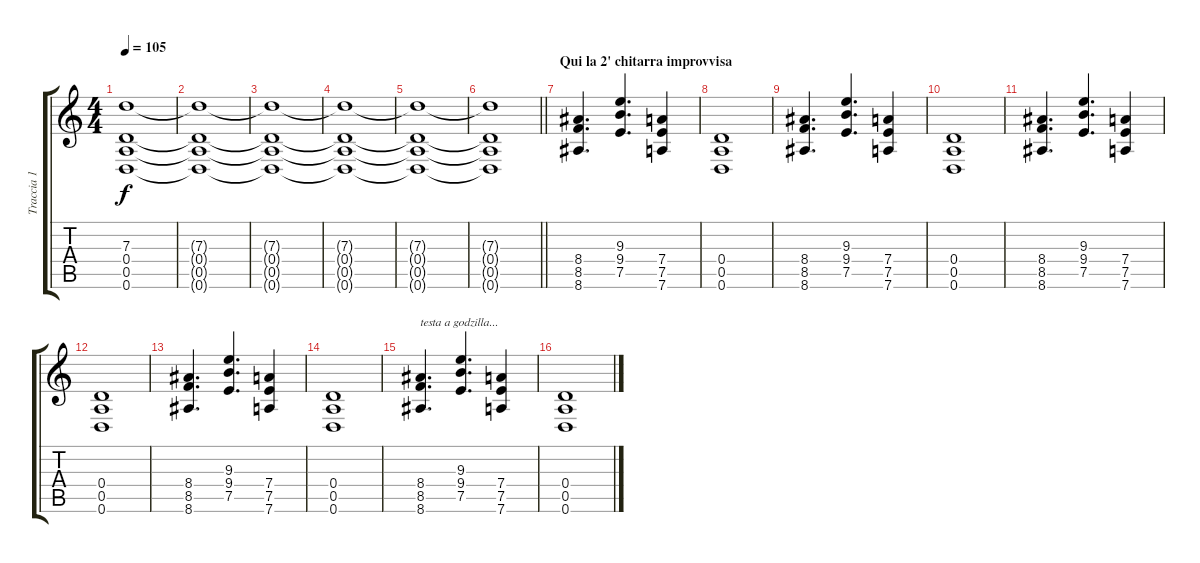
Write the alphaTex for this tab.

\track ("Traccia 1" "Traccia 1") {instrument electricguitarclean}
\staff {score tabs}
\tuning (E4 A3 G3 D3 A2 D2) {hide}
\ts (4 4)
\tempo 105
\clef g2
\ks c
(7.3{t} 0.4{t} 0.5{t} 0.6{t}).1{dy f} |
(7.3{t} 0.4{t} 0.5{t} 0.6{t}).1 |
(7.3{t} 0.4{t} 0.5{t} 0.6{t}).1 |
(7.3{t} 0.4{t} 0.5{t} 0.6{t}).1 |
(7.3{t} 0.4{t} 0.5{t} 0.6{t}).1 |
\barLineRight lightlight
(7.3{t} 0.4{t} 0.5{t} 0.6{t}).1 |
\section ("" "Qui la 2' chitarra improvvisa")
(8.4 8.5 8.6).4{d} (9.3 9.4 7.5).4{d} (7.4 7.5 7.6).4 |
(0.4 0.5 0.6).1 |
(8.4 8.5 8.6).4{d} (9.3 9.4 7.5).4{d} (7.4 7.5 7.6).4 |
(0.4 0.5 0.6).1 |
(8.4 8.5 8.6).4{d} (9.3 9.4 7.5).4{d} (7.4 7.5 7.6).4 |
(0.4 0.5 0.6).1 |
(8.4 8.5 8.6).4{d} (9.3 9.4 7.5).4{d} (7.4 7.5 7.6).4 |
(0.4 0.5 0.6).1 |
(8.4 8.5 8.6).4{d txt "testa a godzilla..."} (9.3 9.4 7.5).4{d} (7.4 7.5 7.6).4 |
(0.4 0.5 0.6).1
